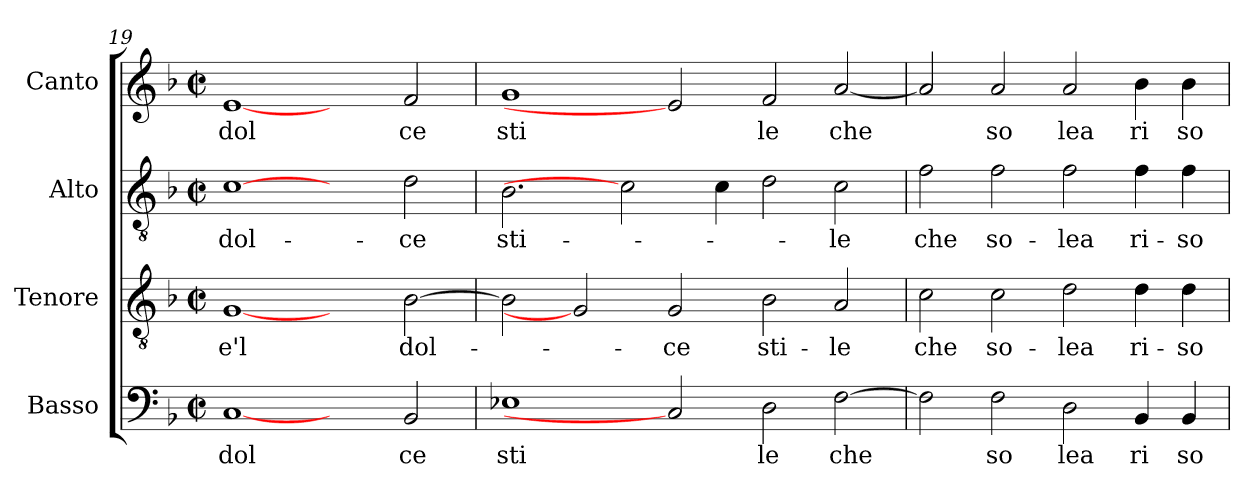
**kern	**text	**kern	**text	**kern	**text	**kern	**text
*part4	*part4	*part3	*part3	*part2	*part2	*part1	*part1
*staff4	*staff4	*staff3	*staff3	*staff2	*staff2	*staff1	*staff1
*I"Basso	*	*I"Tenore	*	*I"Alto	*	*I"Canto	*
*clefF4	*	*clefGv2	*	*clefGv2	*	*clefG2	*
*k[b-]	*	*k[b-]	*	*k[b-]	*	*k[b-]	*
*F:	*	*F:	*	*F:	*	*F:	*
*M2/2	*	*M2/2	*	*M2/2	*	*M2/2	*
*met(c|)	*	*met(c|)	*	*met(c|)	*	*met(c|)	*
=19	=19	=19	=19	=19	=19	=19	=19
!	!LO:LY:b:cj	!	!LO:LY:b:cj	!	!LO:LY:b:cj	!	!LO:LY:b:cj
[1C	dol	[1G	e'l	[1c	dol-	[1e	dol
2ryy	.	2ryy	.	2ryy	.	2ryy	.
!	!LO:LY:b:cj	!	!LO:LY:b	!	!LO:LY:b:cj	!	!LO:LY:b:cj
2BB-/	ce	[>2B-\	dol-	2d\	-ce	2f/	ce
=20	=20	=20	=20	=20	=20	=20	=20
!	!LO:LY:b:cj	!	!	!	!LO:LY:b:cj	!	!LO:LY:b:cj
1E-X	sti	2B-\]	.	2.B-\	sti-	1g	sti
.	.	2G]	.	.	.	.	.
.	.	.	.	2c]	.	.	.
!	!	!	!LO:LY:b:cj	!	!	!	!
2C]	.	2G/	-ce	.	.	2e]	.
.	.	.	.	4c\	.	.	.
!	!LO:LY:b:cj	!	!LO:LY:b:cj	!	!	!	!LO:LY:b:cj
2D\	le	2B-\	sti-	2d\	.	2f/	le
!	!LO:LY:b	!	!LO:LY:b:cj	!	!LO:LY:b:cj	!	!LO:LY:b
[>2F\	che	2A/	-le	2c\	-le	[<2a/	che
=21	=21	=21	=21	=21	=21	=21	=21
!	!	!	!LO:LY:b:cj	!	!LO:LY:b:cj	!	!
2F\]	.	2c\	che	2f\	che	2a/]	.
!	!LO:LY:b:cj	!	!LO:LY:b:cj	!	!LO:LY:b:cj	!	!LO:LY:b:cj
2F\	so	2c\	so-	2f\	so-	2a/	so
!	!LO:LY:b:cj	!	!LO:LY:b:cj	!	!LO:LY:b:cj	!	!LO:LY:b:cj
2D\	lea	2d\	-lea	2f\	-lea	2a/	lea
!	!LO:LY:b:cj	!	!LO:LY:b:cj	!	!LO:LY:b:cj	!	!LO:LY:b:cj
4BB-/	ri	4d\	ri-	4f\	ri-	4b-\	ri
!	!LO:LY:b:cj	!	!LO:LY:b:cj	!	!LO:LY:b:cj	!	!LO:LY:b:cj
4BB-/	so	4d\	-so-	4f\	-so-	4b-\	so
=	=	=	=	=	=	=	=
*-	*-	*-	*-	*-	*-	*-	*-
